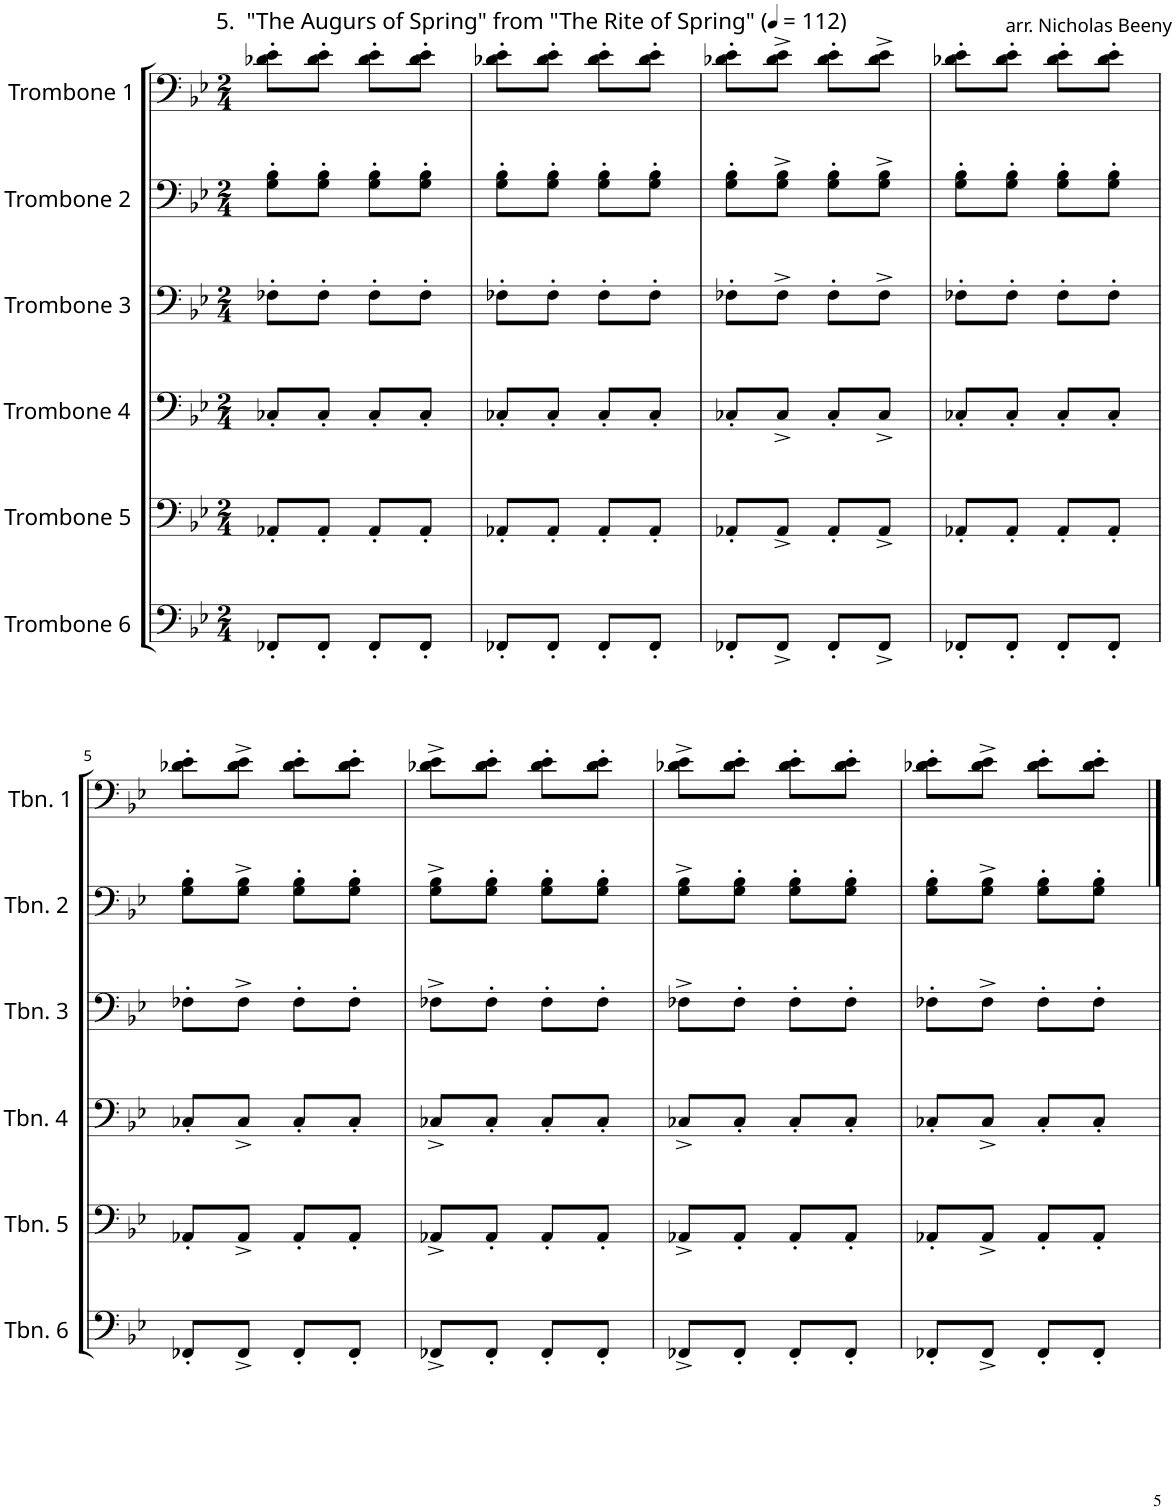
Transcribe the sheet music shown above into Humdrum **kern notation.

**kern	**kern	**kern	**kern	**kern	**kern
*part6	*part5	*part4	*part3	*part2	*part1
*staff6	*staff5	*staff4	*staff3	*staff2	*staff1
*I"Trombone 6	*I"Trombone 5	*I"Trombone 4	*I"Trombone 3	*I"Trombone 2	*I"Trombone 1
*I'Tbn. 6	*I'Tbn. 5	*I'Tbn. 4	*I'Tbn. 3	*I'Tbn. 2	*I'Tbn. 1
!!LO:PB:g=z
*clefF4	*clefF4	*clefF4	*clefF4	*clefF4	*clefF4
*k[b-e-]	*k[b-e-]	*k[b-e-]	*k[b-e-]	*k[b-e-]	*k[b-e-]
*M2/4	*M2/4	*M2/4	*M2/4	*M2/4	*M2/4
*MM112	*MM112	*MM112	*MM112	*MM112	*MM112
=1	=1	=1	=1	=1	=1
!	!	!	!	!	!LO:TX:a:t=5.  "The Augurs of Spring" from "The Rite of Spring"
8FF-X'/L	8AA-X'/L	8C-X'/L	8F-X'\L	8G\' 8B-\'L	8d-X\' 8e-\'L
8FF-'/J	8AA-'/J	8C-'/J	8F-'\J	8G\' 8B-\'J	8d-\' 8e-\'J
8FF-'/L	8AA-'/L	8C-'/L	8F-'\L	8G\' 8B-\'L	8d-\' 8e-\'L
8FF-'/J	8AA-'/J	8C-'/J	8F-'\J	8G\' 8B-\'J	8d-\' 8e-\'J
=2	=2	=2	=2	=2	=2
8FF-X'/L	8AA-X'/L	8C-X'/L	8F-X'\L	8G\' 8B-\'L	8d-X\' 8e-\'L
8FF-'/J	8AA-'/J	8C-'/J	8F-'\J	8G\' 8B-\'J	8d-\' 8e-\'J
8FF-'/L	8AA-'/L	8C-'/L	8F-'\L	8G\' 8B-\'L	8d-\' 8e-\'L
8FF-'/J	8AA-'/J	8C-'/J	8F-'\J	8G\' 8B-\'J	8d-\' 8e-\'J
=3	=3	=3	=3	=3	=3
8FF-X'/L	8AA-X'/L	8C-X'/L	8F-X'\L	8G\' 8B-\'L	8d-X\' 8e-\'L
8FF-^/J	8AA-^/J	8C-^/J	8F-^\J	8G\^ 8B-\^J	8d-\^ 8e-\^J
8FF-'/L	8AA-'/L	8C-'/L	8F-'\L	8G\' 8B-\'L	8d-\' 8e-\'L
8FF-^/J	8AA-^/J	8C-^/J	8F-^\J	8G\^ 8B-\^J	8d-\^ 8e-\^J
=4	=4	=4	=4	=4	=4
8FF-X'/L	8AA-X'/L	8C-X'/L	8F-X'\L	8G\' 8B-\'L	8d-X\' 8e-\'L
!	!	!	!	!	!LO:TX:a:t=arr. Nicholas Beeny
8FF-'/J	8AA-'/J	8C-'/J	8F-'\J	8G\' 8B-\'J	8d-\' 8e-\'J
8FF-'/L	8AA-'/L	8C-'/L	8F-'\L	8G\' 8B-\'L	8d-\' 8e-\'L
8FF-'/J	8AA-'/J	8C-'/J	8F-'\J	8G\' 8B-\'J	8d-\' 8e-\'J
!!LO:LB:g=z
=5	=5	=5	=5	=5	=5
8FF-X'/L	8AA-X'/L	8C-X'/L	8F-X'\L	8G\' 8B-\'L	8d-X\' 8e-\'L
8FF-^/J	8AA-^/J	8C-^/J	8F-^\J	8G\^ 8B-\^J	8d-\^ 8e-\^J
8FF-'/L	8AA-'/L	8C-'/L	8F-'\L	8G\' 8B-\'L	8d-\' 8e-\'L
8FF-'/J	8AA-'/J	8C-'/J	8F-'\J	8G\' 8B-\'J	8d-\' 8e-\'J
=6	=6	=6	=6	=6	=6
8FF-X^/L	8AA-X^/L	8C-X^/L	8F-X^\L	8G\^ 8B-\^L	8d-X\^ 8e-\^L
8FF-'/J	8AA-'/J	8C-'/J	8F-'\J	8G\' 8B-\'J	8d-\' 8e-\'J
8FF-'/L	8AA-'/L	8C-'/L	8F-'\L	8G\' 8B-\'L	8d-\' 8e-\'L
8FF-'/J	8AA-'/J	8C-'/J	8F-'\J	8G\' 8B-\'J	8d-\' 8e-\'J
=7	=7	=7	=7	=7	=7
8FF-X^/L	8AA-X^/L	8C-X^/L	8F-X^\L	8G\^ 8B-\^L	8d-X\^ 8e-\^L
8FF-'/J	8AA-'/J	8C-'/J	8F-'\J	8G\' 8B-\'J	8d-\' 8e-\'J
8FF-'/L	8AA-'/L	8C-'/L	8F-'\L	8G\' 8B-\'L	8d-\' 8e-\'L
8FF-'/J	8AA-'/J	8C-'/J	8F-'\J	8G\' 8B-\'J	8d-\' 8e-\'J
=8	=8	=8	=8	=8	=8
8FF-X'/L	8AA-X'/L	8C-X'/L	8F-X'\L	8G\' 8B-\'L	8d-X\' 8e-\'L
8FF-^/J	8AA-^/J	8C-^/J	8F-^\J	8G\^ 8B-\^J	8d-\^ 8e-\^J
8FF-'/L	8AA-'/L	8C-'/L	8F-'\L	8G\' 8B-\'L	8d-\' 8e-\'L
8FF-'/J	8AA-'/J	8C-'/J	8F-'\J	8G\' 8B-\'J	8d-\' 8e-\'J
==	==	==	==	==	==
*-	*-	*-	*-	*-	*-
